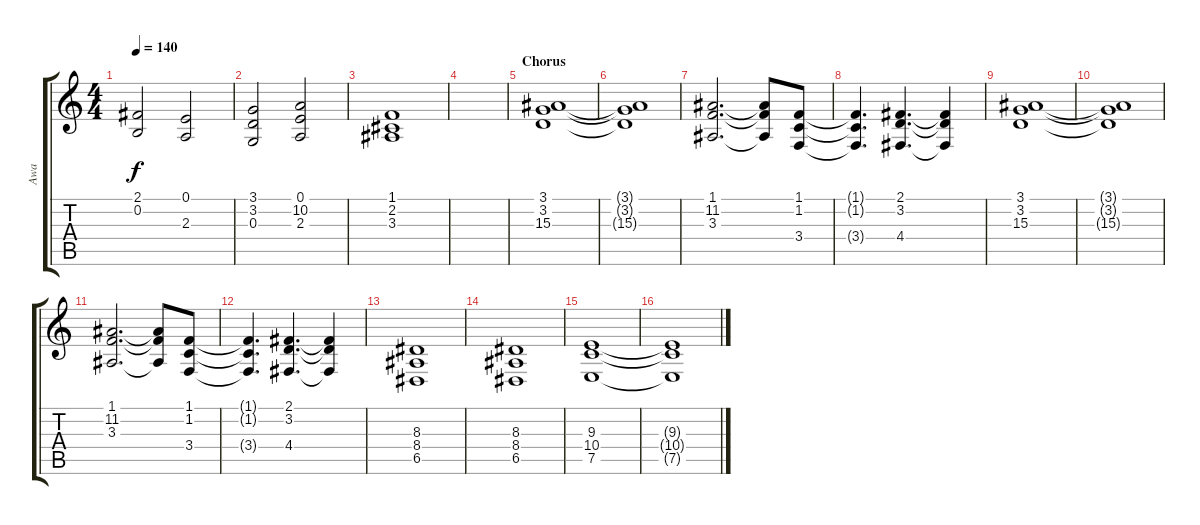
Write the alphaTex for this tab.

\track ("Awa" "Awa") {instrument stringensemble1}
\staff {score tabs}
\tuning (E4 B3 G3 D3 A2 E2) {hide}
\ts (4 4)
\tempo 140
\clef g2
\ks c
(2.1 0.2).2{dy f} (0.1 2.3).2 |
(3.1 3.2 0.3).2 (0.1 10.2 2.3).2 |
(1.1 2.2 3.3).1 |
|
\section ("" "Chorus")
(3.1 3.2 15.3).1 |
(3.1{t} 3.2{t} 15.3{t}).1 |
(1.1 11.2 3.3).2{d} (1.1{t} 11.2{t} 3.3{t}).8 (1.1 1.2 3.4).8 |
(1.1{t} 1.2{t} 3.4{t}).4{d} (2.1 3.2 4.4).4{d} (2.1{t} 3.2{t} 4.4{t}).4 |
(3.1 3.2 15.3).1 |
(3.1{t} 3.2{t} 15.3{t}).1 |
(1.1 11.2 3.3).2{d} (1.1{t} 11.2{t} 3.3{t}).8 (1.1 1.2 3.4).8 |
(1.1{t} 1.2{t} 3.4{t}).4{d} (2.1 3.2 4.4).4{d} (2.1{t} 3.2{t} 4.4{t}).4 |
(8.3 8.4 6.5).1 |
(8.3 8.4 6.5).1 |
(9.3 10.4 7.5).1 |
(9.3{t} 10.4{t} 7.5{t}).1
